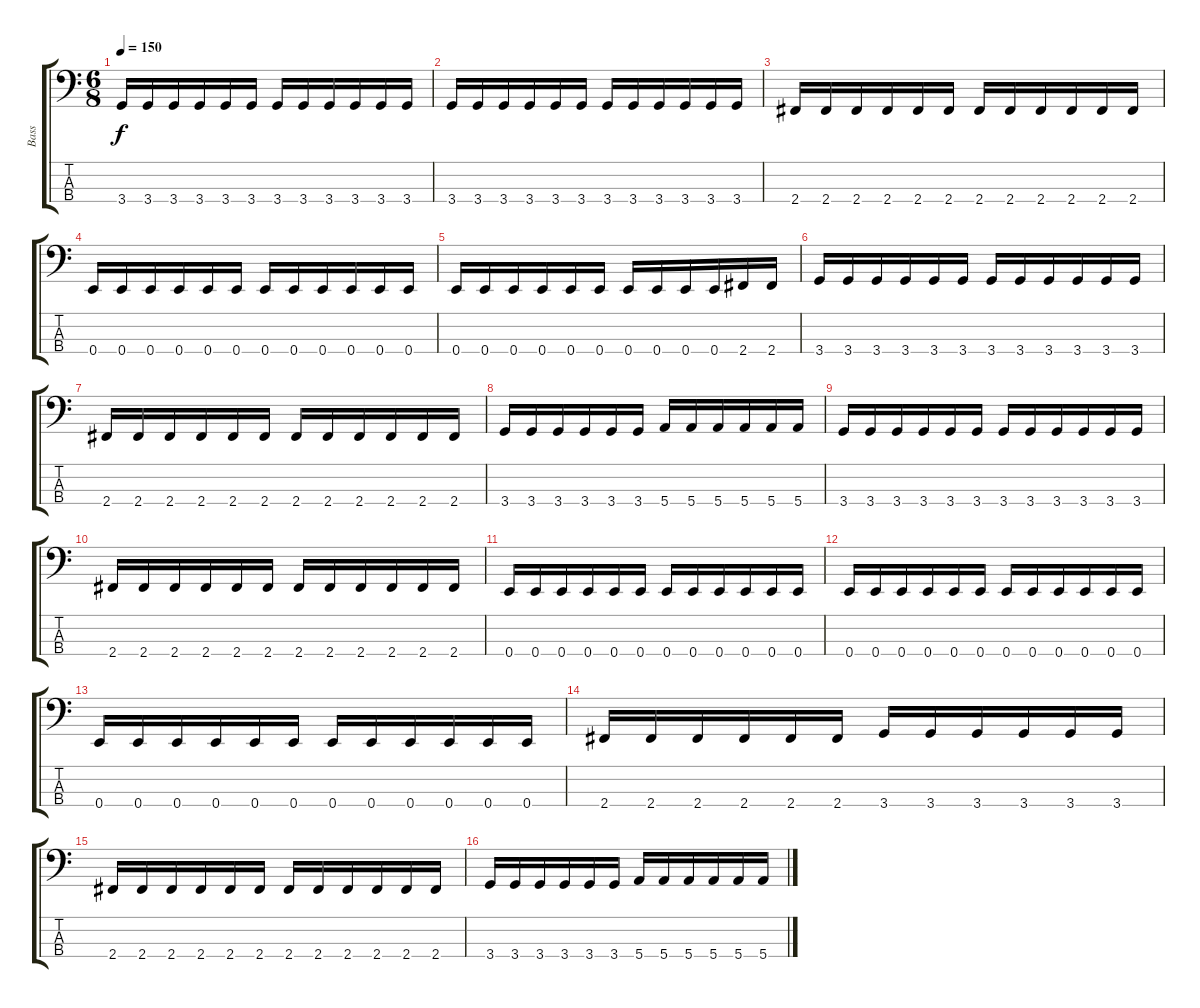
\track ("Bass" "Bass") {instrument electricbassfinger}
\staff {score tabs}
\tuning (G2 D2 A1 E1) {hide}
\ts (6 8)
\tempo 150
\clef f4
\ks c
3.4.16{dy f} 3.4.16 3.4.16 3.4.16 3.4.16 3.4.16 3.4.16 3.4.16 3.4.16 3.4.16 3.4.16 3.4.16 |
3.4.16 3.4.16 3.4.16 3.4.16 3.4.16 3.4.16 3.4.16 3.4.16 3.4.16 3.4.16 3.4.16 3.4.16 |
2.4.16 2.4.16 2.4.16 2.4.16 2.4.16 2.4.16 2.4.16 2.4.16 2.4.16 2.4.16 2.4.16 2.4.16 |
0.4.16 0.4.16 0.4.16 0.4.16 0.4.16 0.4.16 0.4.16 0.4.16 0.4.16 0.4.16 0.4.16 0.4.16 |
0.4.16 0.4.16 0.4.16 0.4.16 0.4.16 0.4.16 0.4.16 0.4.16 0.4.16 0.4.16 2.4.16 2.4.16 |
3.4.16 3.4.16 3.4.16 3.4.16 3.4.16 3.4.16 3.4.16 3.4.16 3.4.16 3.4.16 3.4.16 3.4.16 |
2.4.16 2.4.16 2.4.16 2.4.16 2.4.16 2.4.16 2.4.16 2.4.16 2.4.16 2.4.16 2.4.16 2.4.16 |
3.4.16 3.4.16 3.4.16 3.4.16 3.4.16 3.4.16 5.4.16 5.4.16 5.4.16 5.4.16 5.4.16 5.4.16 |
3.4.16 3.4.16 3.4.16 3.4.16 3.4.16 3.4.16 3.4.16 3.4.16 3.4.16 3.4.16 3.4.16 3.4.16 |
2.4.16 2.4.16 2.4.16 2.4.16 2.4.16 2.4.16 2.4.16 2.4.16 2.4.16 2.4.16 2.4.16 2.4.16 |
0.4.16 0.4.16 0.4.16 0.4.16 0.4.16 0.4.16 0.4.16 0.4.16 0.4.16 0.4.16 0.4.16 0.4.16 |
0.4.16 0.4.16 0.4.16 0.4.16 0.4.16 0.4.16 0.4.16 0.4.16 0.4.16 0.4.16 0.4.16 0.4.16 |
0.4.16 0.4.16 0.4.16 0.4.16 0.4.16 0.4.16 0.4.16 0.4.16 0.4.16 0.4.16 0.4.16 0.4.16 |
2.4.16 2.4.16 2.4.16 2.4.16 2.4.16 2.4.16 3.4.16 3.4.16 3.4.16 3.4.16 3.4.16 3.4.16 |
2.4.16 2.4.16 2.4.16 2.4.16 2.4.16 2.4.16 2.4.16 2.4.16 2.4.16 2.4.16 2.4.16 2.4.16 |
3.4.16 3.4.16 3.4.16 3.4.16 3.4.16 3.4.16 5.4.16 5.4.16 5.4.16 5.4.16 5.4.16 5.4.16
